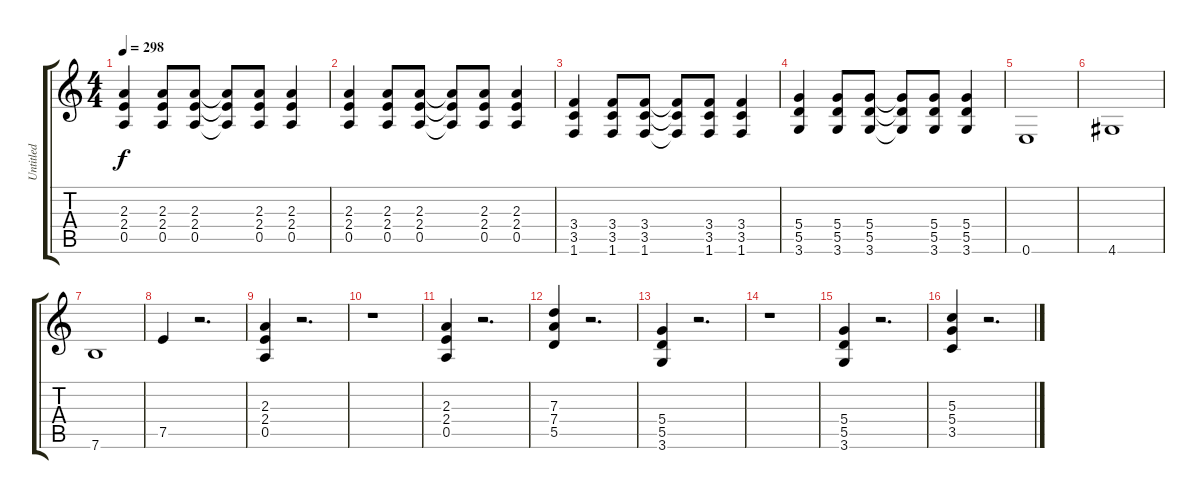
\track ("Untitled" "Untitled") {instrument distortionguitar}
\staff {score tabs}
\tuning (E4 B3 G3 D3 A2 E2) {hide}
\ts (4 4)
\tempo 298
\clef g2
\ks c
(2.3 2.4 0.5).4{dy f} (2.3 2.4 0.5).8 (2.3 2.4 0.5).8 (2.3{t} 2.4{t} 0.5{t}).8 (2.3 2.4 0.5).8 (2.3 2.4 0.5).4 |
(2.3 2.4 0.5).4 (2.3 2.4 0.5).8 (2.3 2.4 0.5).8 (2.3{t} 2.4{t} 0.5{t}).8 (2.3 2.4 0.5).8 (2.3 2.4 0.5).4 |
(3.4 3.5 1.6).4 (3.4 3.5 1.6).8 (3.4 3.5 1.6).8 (3.4{t} 3.5{t} 1.6{t}).8 (3.4 3.5 1.6).8 (3.4 3.5 1.6).4 |
(5.4 5.5 3.6).4 (5.4 5.5 3.6).8 (5.4 5.5 3.6).8 (5.4{t} 5.5{t} 3.6{t}).8 (5.4 5.5 3.6).8 (5.4 5.5 3.6).4 |
0.6.1 |
4.6.1 |
7.6.1 |
7.5.4 r.2{d} |
(2.3 2.4 0.5).4 r.2{d} |
r.1 |
(2.3 2.4 0.5).4 r.2{d} |
(7.3 7.4 5.5).4 r.2{d} |
(5.4 5.5 3.6).4 r.2{d} |
r.1 |
(5.4 5.5 3.6).4 r.2{d} |
(5.3 5.4 3.5).4 r.2{d}
